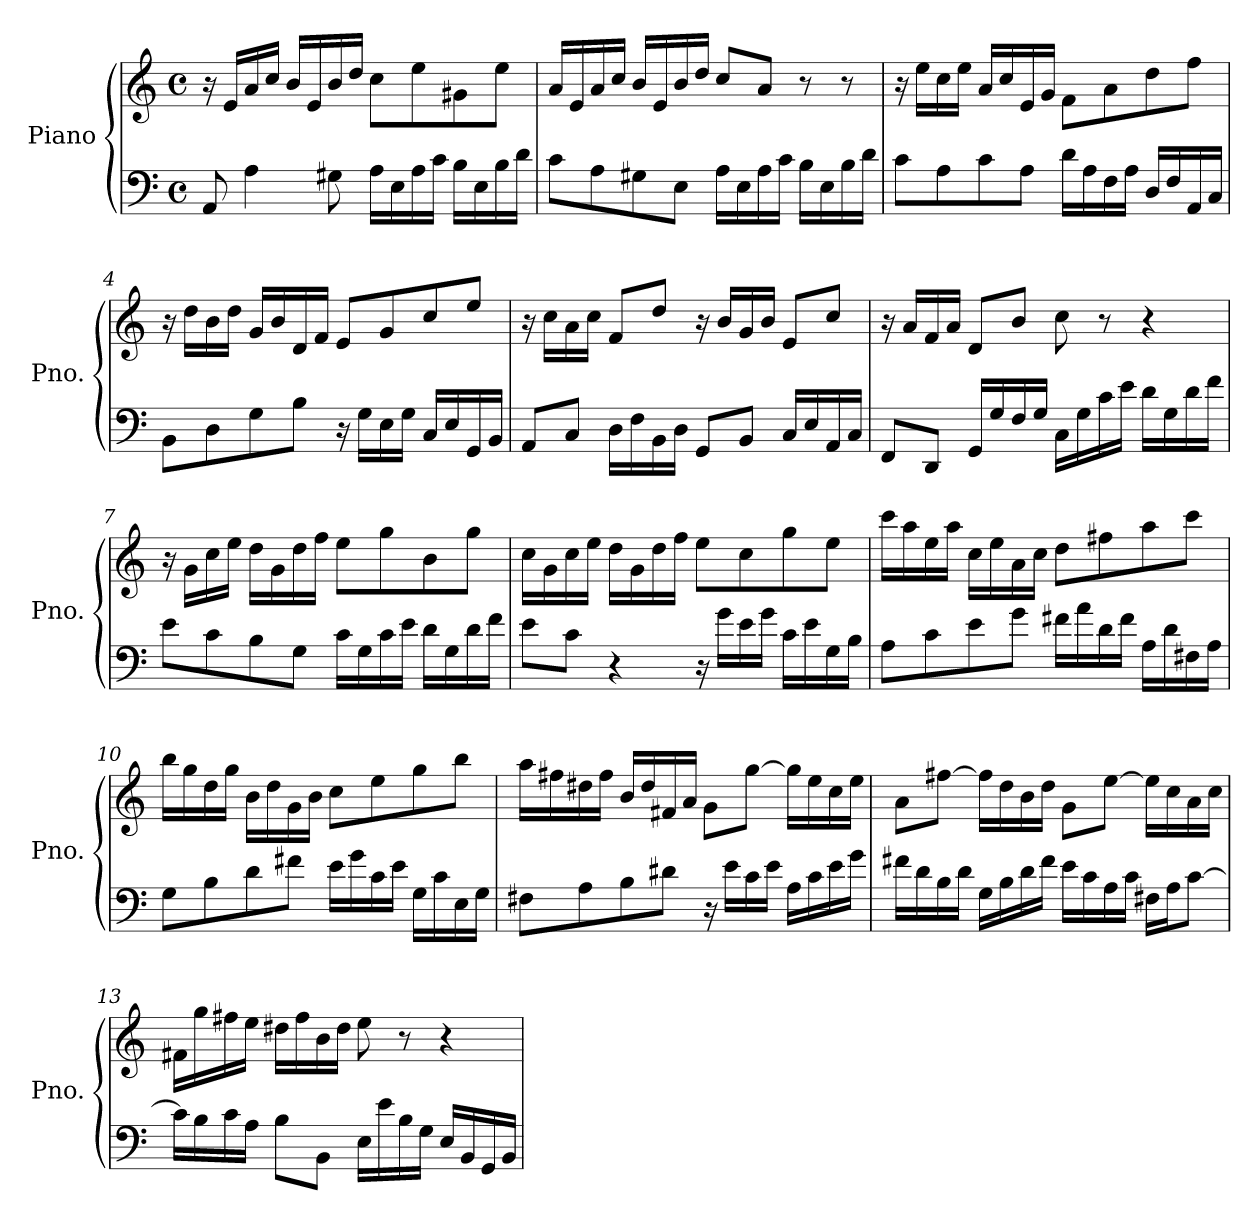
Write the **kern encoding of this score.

**kern	**kern
*part1	*part1
*staff2	*staff1
*I"Piano	*
*I'Pno.	*
*clefF4	*clefG2
*k[]	*k[]
*M4/4	*M4/4
*met(c)	*met(c)
*MM140	*MM140
=1	=1
8AA/	16r
.	16e/LL
4A\	16a/
.	16cc/JJ
.	16b/LL
.	16e/
8G#X\	16b/
.	16dd/JJ
16A\LL	8cc\L
16E\	.
16A\	8ee\
16c\JJ	.
16B\LL	8g#X\
16E\	.
16B\	8ee\J
16d\JJ	.
=2	=2
8c\L	16a/LL
.	16e/
8A\	16a/
.	16cc/JJ
8G#X\	16b/LL
.	16e/
8E\J	16b/
.	16dd/JJ
16A\LL	8cc/L
16E\	.
16A\	8a/J
16c\JJ	.
16B\LL	8r
16E\	.
16B\	8r
16d\JJ	.
=3	=3
8c\L	16r
.	16ee\LL
8A\	16cc\
.	16ee\JJ
8c\	16a/LL
.	16cc/
8A\J	16e/
.	16g/JJ
16d\LL	8f\L
16A\	.
16F\	8a\
16A\JJ	.
16D/LL	8dd\
16F/	.
16AA/	8ff\J
16C/JJ	.
!!LO:LB:g=z
=4	=4
8BB\L	16r
.	16dd\LL
8D\	16b\
.	16dd\JJ
8G\	16g/LL
.	16b/
8B\J	16d/
.	16f/JJ
16r	8e/L
16G\LL	.
16E\	8g/
16G\JJ	.
16C/LL	8cc/
16E/	.
16GG/	8ee/J
16BB/JJ	.
=5	=5
8AA/L	16r
.	16cc\LL
8C/J	16a\
.	16cc\JJ
16D\LL	8f/L
16F\	.
16BB\	8dd/J
16D\JJ	.
8GG/L	16r
.	16b/LL
8BB/J	16g/
.	16b/JJ
16C/LL	8e/L
16E/	.
16AA/	8cc/J
16C/JJ	.
=6	=6
8FF/L	16r
.	16a/LL
8DD/J	16f/
.	16a/JJ
16GG/LL	8d/L
16G/	.
16F/	8b/J
16G/JJ	.
16C\LL	8cc\
16G\	.
16c\	8r
16e\JJ	.
16d\LL	4r
16G\	.
16d\	.
16f\JJ	.
!!LO:LB:g=z
=7	=7
8e\L	16r
.	16g\LL
8c\	16cc\
.	16ee\JJ
8B\	16dd\LL
.	16g\
8G\J	16dd\
.	16ff\JJ
16c\LL	8ee\L
16G\	.
16c\	8gg\
16e\JJ	.
16d\LL	8b\
16G\	.
16d\	8gg\J
16f\JJ	.
=8	=8
8e\L	16cc\LL
.	16g\
8c\J	16cc\
.	16ee\JJ
4r	16dd\LL
.	16g\
.	16dd\
.	16ff\JJ
16r	8ee\L
16g\LL	.
16e\	8cc\
16g\JJ	.
16c\LL	8gg\
16e\	.
16G\	8ee\J
16B\JJ	.
!!LO:LB:g=z
=9	=9
8A\L	16ccc\LL
.	16aa\
8c\	16ee\
.	16aa\JJ
8e\	16cc\LL
.	16ee\
8g\J	16a\
.	16cc\JJ
16f#X\LL	8dd\L
16a\	.
16d\	8ff#X\
16f#\JJ	.
16A\LL	8aa\
16d\	.
16F#X\	8ccc\J
16A\JJ	.
=10	=10
8G\L	16bb\LL
.	16gg\
8B\	16dd\
.	16gg\JJ
8d\	16b\LL
.	16dd\
8f#X\J	16g\
.	16b\JJ
16e\LL	8cc\L
16g\	.
16c\	8ee\
16e\JJ	.
16G\LL	8gg\
16c\	.
16E\	8bb\J
16G\JJ	.
!!LO:LB:g=z
=11	=11
8F#X\L	16aa\LL
.	16ff#X\
8A\	16dd#X\
.	16ff#\JJ
8B\	16b/LL
.	16dd#/
8d#X\J	16f#X/
.	16a/JJ
16r	8g\L
16e\LL	.
16c\	[8gg\J
16e\JJ	.
16A\LL	16gg\LL]
16c\	16ee\
16e\	16cc\
16g\JJ	16ee\JJ
=12	=12
16f#X\LL	8a\L
16d\	.
16B\	[8ff#X\J
16d\JJ	.
16G\LL	16ff#\LL]
16B\	16dd\
16d\	16b\
16f#\JJ	16dd\JJ
16e\LL	8g\L
16c\	.
16A\	[8ee\J
16c\JJ	.
16F#X\LL	16ee\LL]
16A\J	16cc\
[8c\J	16a\
.	16cc\JJ
!!LO:PB:g=z
=13	=13
16c\LL]	16f#X\LL
16B\	16gg\
16c\	16ff#X\
16A\JJ	16ee\JJ
8B\L	16dd#X\LL
.	16ff#\
8BB\J	16b\
.	16dd#\JJ
16E\LL	8ee\
16e\	.
16B\	8r
16G\JJ	.
16E/LL	4r
16BB/	.
16GG/	.
16BB/JJ	.
=	=
*-	*-
